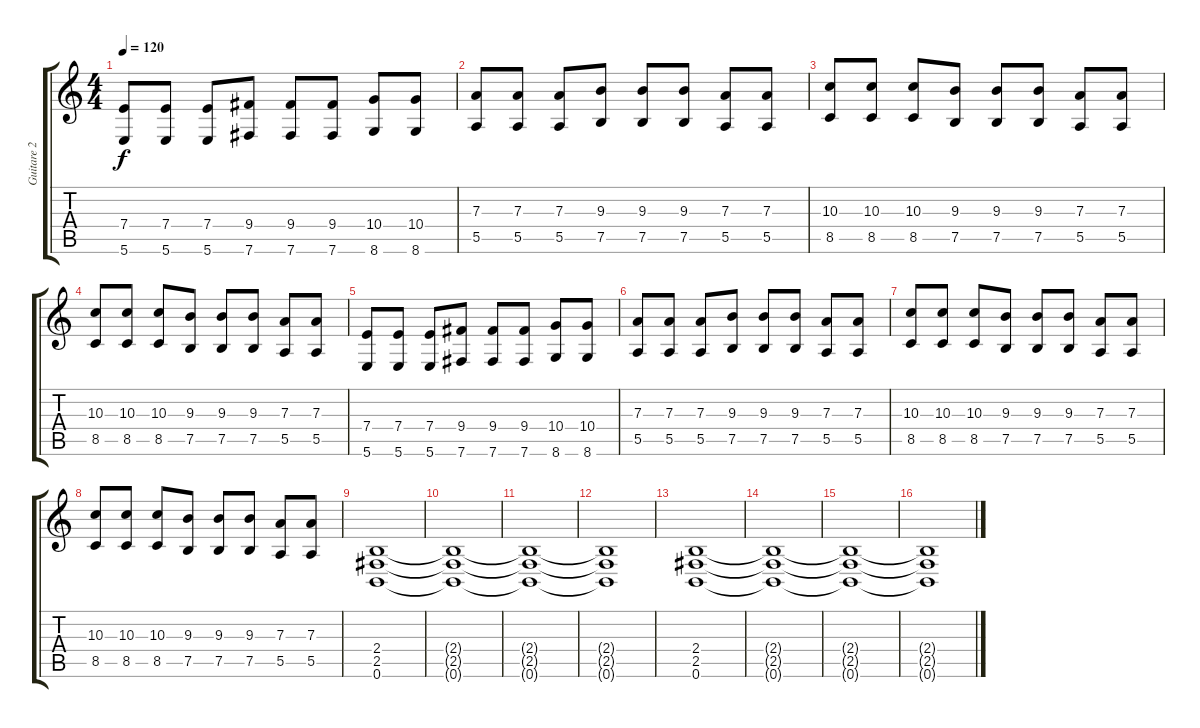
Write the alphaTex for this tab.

\track ("Guitare 2" "Guitare 2") {instrument distortionguitar}
\staff {score tabs}
\tuning (B3 Gb3 D3 A2 E2 B1) {hide}
\ts (4 4)
\tempo 120
\clef g2
\ks c
(7.4 5.6).8{dy f} (7.4 5.6).8 (7.4 5.6).8 (9.4 7.6).8 (9.4 7.6).8 (9.4 7.6).8 (10.4 8.6).8 (10.4 8.6).8 |
(7.3 5.5).8 (7.3 5.5).8 (7.3 5.5).8 (9.3 7.5).8 (9.3 7.5).8 (9.3 7.5).8 (7.3 5.5).8 (7.3 5.5).8 |
(10.3 8.5).8 (10.3 8.5).8 (10.3 8.5).8 (9.3 7.5).8 (9.3 7.5).8 (9.3 7.5).8 (7.3 5.5).8 (7.3 5.5).8 |
(10.3 8.5).8 (10.3 8.5).8 (10.3 8.5).8 (9.3 7.5).8 (9.3 7.5).8 (9.3 7.5).8 (7.3 5.5).8 (7.3 5.5).8 |
(7.4 5.6).8 (7.4 5.6).8 (7.4 5.6).8 (9.4 7.6).8 (9.4 7.6).8 (9.4 7.6).8 (10.4 8.6).8 (10.4 8.6).8 |
(7.3 5.5).8 (7.3 5.5).8 (7.3 5.5).8 (9.3 7.5).8 (9.3 7.5).8 (9.3 7.5).8 (7.3 5.5).8 (7.3 5.5).8 |
(10.3 8.5).8 (10.3 8.5).8 (10.3 8.5).8 (9.3 7.5).8 (9.3 7.5).8 (9.3 7.5).8 (7.3 5.5).8 (7.3 5.5).8 |
(10.3 8.5).8 (10.3 8.5).8 (10.3 8.5).8 (9.3 7.5).8 (9.3 7.5).8 (9.3 7.5).8 (7.3 5.5).8 (7.3 5.5).8 |
(2.4 2.5 0.6).1 |
(2.4{t} 2.5{t} 0.6{t}).1 |
(2.4{t} 2.5{t} 0.6{t}).1 |
(2.4{t} 2.5{t} 0.6{t}).1 |
(2.4 2.5 0.6).1 |
(2.4{t} 2.5{t} 0.6{t}).1 |
(2.4{t} 2.5{t} 0.6{t}).1 |
(2.4{t} 2.5{t} 0.6{t}).1
